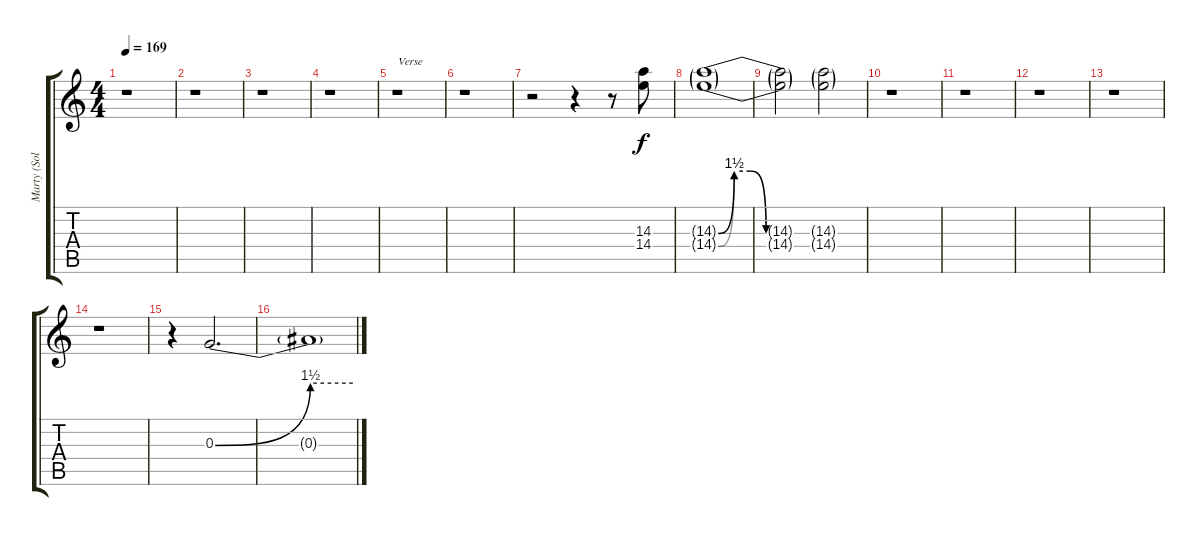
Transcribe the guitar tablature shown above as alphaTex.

\track ("Marty (Solo)" "Marty (Sol") {instrument distortionguitar}
\staff {score tabs}
\tuning (E4 B3 G3 D3 A2 E2) {hide}
\ts (4 4)
\tempo 169
\clef g2
\ks c
r.1{dy f instrument distortionguitar} |
r.1 |
r.1 |
r.1 |
r.1{txt "Verse"} |
r.1 |
r.2 r.4 r.8 (14.3 14.4).8 |
(14.3{be (custom 0 0 15 6 30 6 45 0 60 0) g} 14.4{be (custom 0 0 15 6 30 6 45 0 60 0) g}).1 |
(14.3{be (hold 0 0 60 0) t} 14.4{be (hold 0 0 60 0) t}).2 (14.3{g} 14.4{g}).2 |
r.1 |
r.1 |
r.1 |
r.1 |
r.1 |
r.4 0.3{be (bend 0 0 60 6)}.2{d} |
0.3{be (hold 0 6 60 6) t}.1
